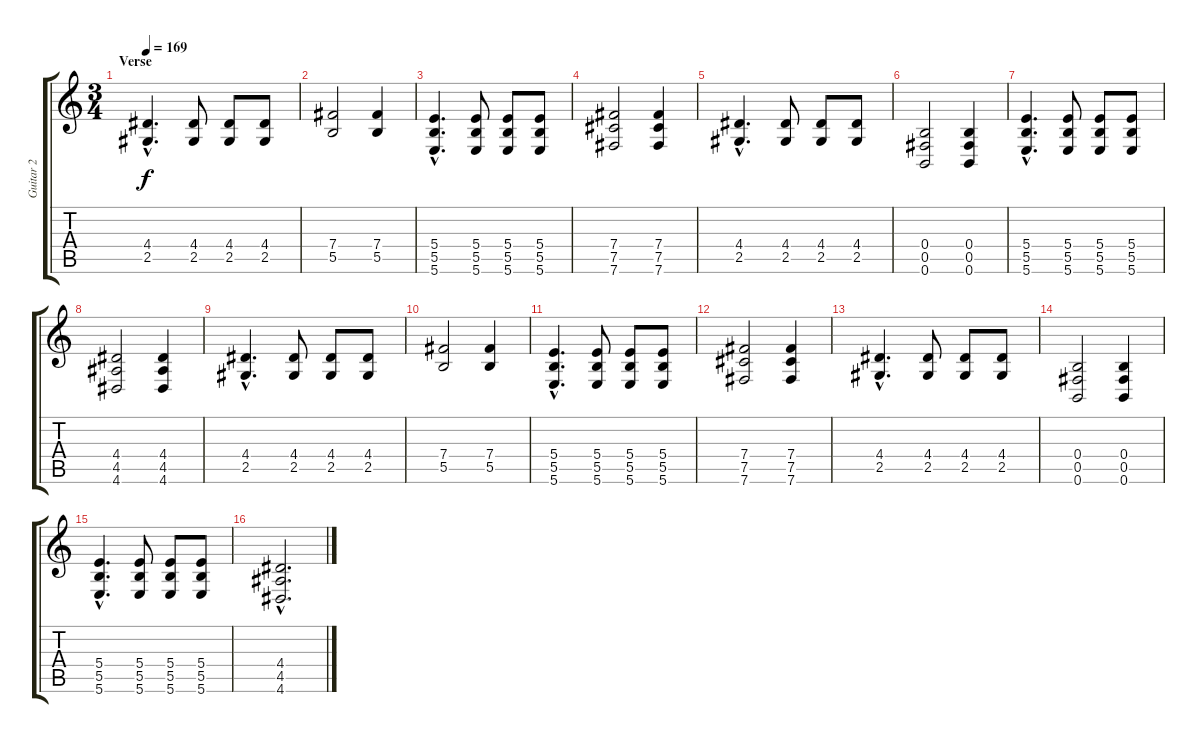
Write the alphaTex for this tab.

\track ("Guitar 2" "Guitar 2") {instrument distortionguitar}
\staff {score tabs}
\tuning (Db4 Ab3 E3 B2 Gb2 B1) {hide}
\ts (3 4)
\section ("" "Verse")
\tempo 169
\clef g2
\ks c
(4.4{hac} 2.5{hac}).4{d dy f} (4.4 2.5).8 (4.4 2.5).8 (4.4 2.5).8 |
(7.4 5.5).2 (7.4 5.5).4 |
(5.4{hac} 5.5{hac} 5.6{hac}).4{d} (5.4 5.5 5.6).8 (5.4 5.5 5.6).8 (5.4 5.5 5.6).8 |
(7.4 7.5 7.6).2 (7.4 7.5 7.6).4 |
(4.4{hac} 2.5{hac}).4{d} (4.4 2.5).8 (4.4 2.5).8 (4.4 2.5).8 |
(0.4 0.5 0.6).2 (0.4 0.5 0.6).4 |
(5.4{hac} 5.5{hac} 5.6{hac}).4{d} (5.4 5.5 5.6).8 (5.4 5.5 5.6).8 (5.4 5.5 5.6).8 |
(4.4 4.5 4.6).2 (4.4 4.5 4.6).4 |
(4.4{hac} 2.5{hac}).4{d} (4.4 2.5).8 (4.4 2.5).8 (4.4 2.5).8 |
(7.4 5.5).2 (7.4 5.5).4 |
(5.4{hac} 5.5{hac} 5.6{hac}).4{d} (5.4 5.5 5.6).8 (5.4 5.5 5.6).8 (5.4 5.5 5.6).8 |
(7.4 7.5 7.6).2 (7.4 7.5 7.6).4 |
(4.4{hac} 2.5{hac}).4{d} (4.4 2.5).8 (4.4 2.5).8 (4.4 2.5).8 |
(0.4 0.5 0.6).2 (0.4 0.5 0.6).4 |
(5.4{hac} 5.5{hac} 5.6{hac}).4{d} (5.4 5.5 5.6).8 (5.4 5.5 5.6).8 (5.4 5.5 5.6).8 |
(4.4{hac} 4.5{hac} 4.6{hac}).2{d}
